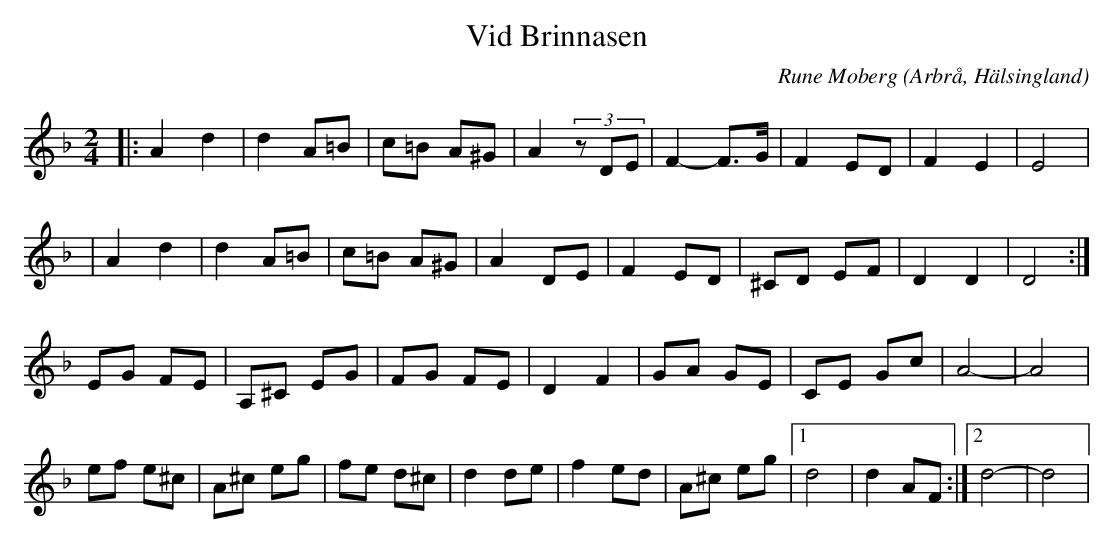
X:1
T:Vid Brinnasen
C: Rune Moberg
O:Arbrå, Hälsingland
M:2/4
L:1/8
K:Dm
|:A2 d2|d2 A=B|c=B A^G|A2 (3zDE| F2-F>G| F2 ED|F2 E2|E4|
| A2 d2|d2 A=B|c=B A^G|A2 DE|F2 ED|^CD EF|D2 D2|D4:|
EG FE|A,^C EG|FG FE|D2 F2|GA GE|CE Gc|A4-|A4|
ef e^c|A^c eg|fe d^c|d2 de|f2 ed|A^c eg|1 d4|d2 AF:|2 d4-|d4|
